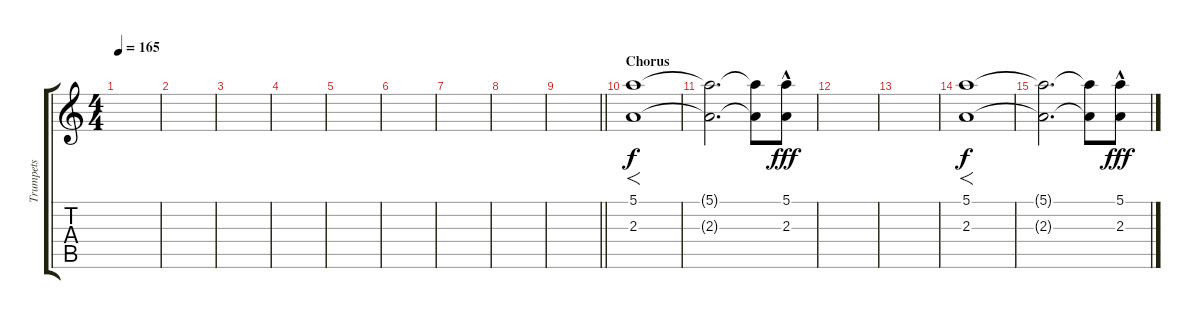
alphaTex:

\track ("Trumpets" "Trumpets") {instrument overdrivenguitar}
\staff {score tabs}
\tuning (E4 B3 G3 D3 A2 E2) {hide}
\ts (4 4)
\tempo 165
\clef g2
\ks c
|
|
|
|
|
|
|
|
\barLineRight lightlight
|
\section ("" "Chorus")
(5.1 2.3).1{f dy f} |
(5.1{t} 2.3{t}).2{d} (5.1{t} 2.3{t}).8 (5.1 2.3{hac}).8{dy fff} |
|
|
(5.1 2.3).1{f dy f} |
(5.1{t} 2.3{t}).2{d} (5.1{t} 2.3{t}).8 (5.1 2.3{hac}).8{dy fff}
